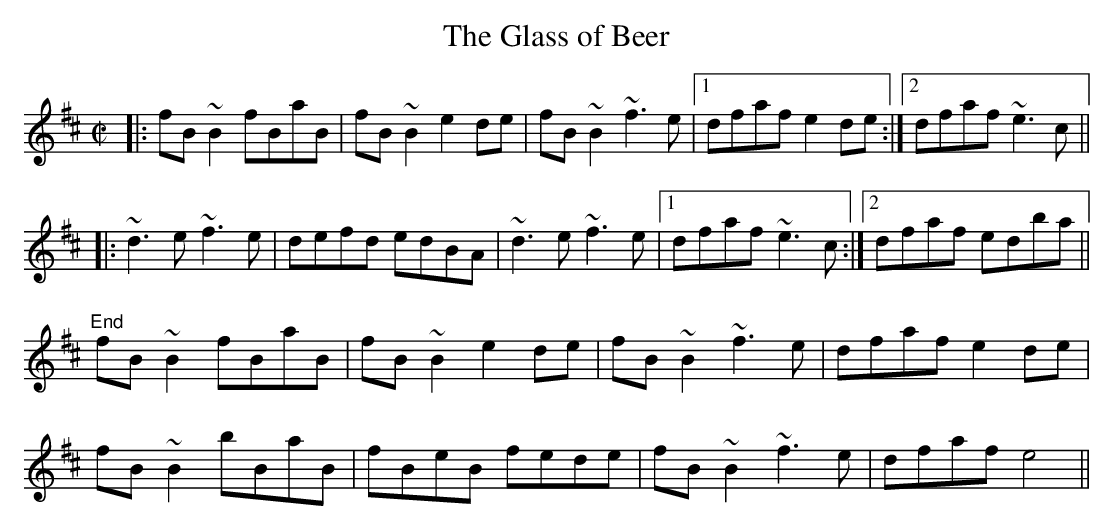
X:1
T:Glass of Beer, The
M:C|
L:1/8
K:Bm
|:fB~B2 fBaB|fB~B2 e2de|fB~B2 ~f3e|1 dfaf e2de:|2 dfaf ~e3c||
|:~d3e ~f3e|defd edBA|~d3e ~f3e|1 dfaf ~e3c:|2 dfaf edba||
"End"fB~B2 fBaB|fB~B2 e2de|fB~B2 ~f3e|dfaf e2de|
fB~B2 bBaB|fBeB fede|fB~B2 ~f3e|dfaf e4||
